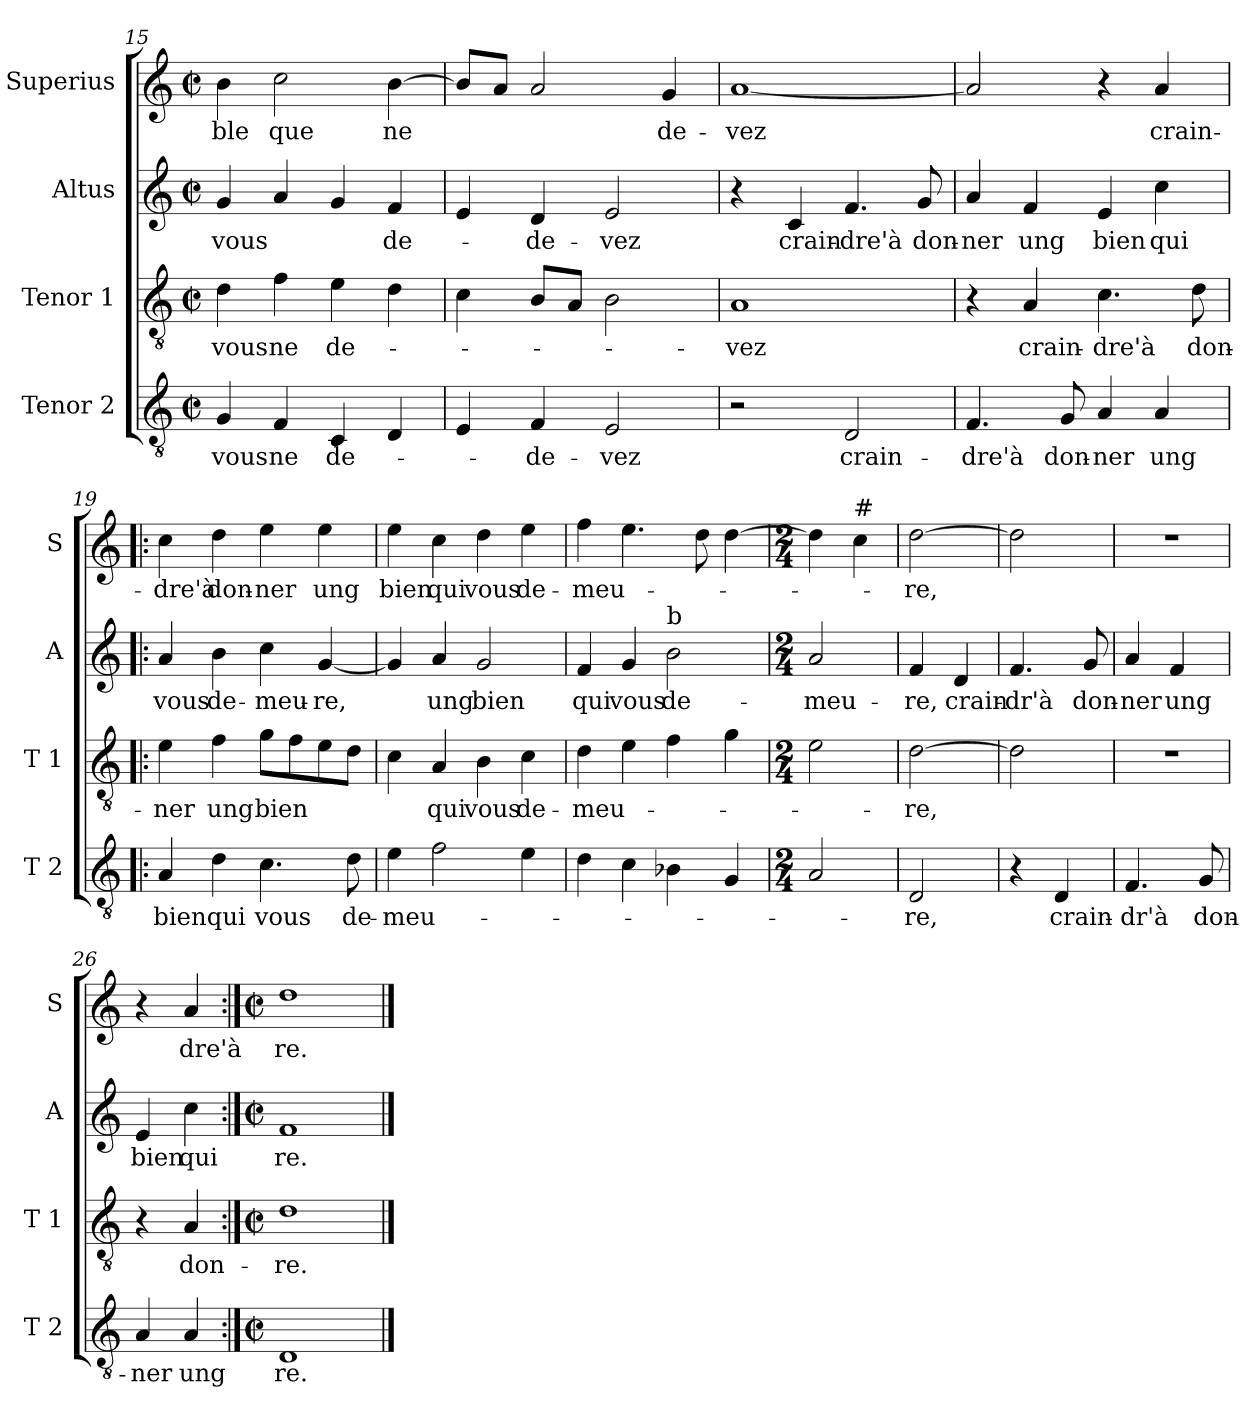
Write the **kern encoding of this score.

**kern	**text	**kern	**text	**kern	**text	**kern	**text
*part4	*part4	*part3	*part3	*part2	*part2	*part1	*part1
*staff4	*staff4	*staff3	*staff3	*staff2	*staff2	*staff1	*staff1
*I"Tenor 2	*	*I"Tenor 1	*	*I"Altus	*	*I"Superius	*
*I'T 2	*	*I'T 1	*	*I'A	*	*I'S	*
*clefGv2	*	*clefGv2	*	*clefG2	*	*clefG2	*
*k[]	*	*k[]	*	*k[]	*	*k[]	*
*C:	*	*C:	*	*C:	*	*C:	*
*M2/2	*	*M2/2	*	*M2/2	*	*M2/2	*
*met(c|)	*	*met(c|)	*	*met(c|)	*	*met(c|)	*
=15	=15	=15	=15	=15	=15	=15	=15
4G/	vous	4d\	vous	4g/	vous	4b\	-ble
4F/	ne	4f\	ne	4a/	.	2cc\	que
4C/	de-	4e\	de-	4g/	.	.	.
4D/	.	4d\	.	4f/	de-	[4b\	ne
!!LO:PB:g=z
=16	=16	=16	=16	=16	=16	=16	=16
4E/	.	4c\	.	4e/	.	8b/L]	.
.	.	.	.	.	.	8a/J	.
4F/	-de-	8B/L	.	4d/	-de-	2a/	.
.	.	8A/J	.	.	.	.	.
2E/	-vez	2B\	.	2e/	-vez	.	.
.	.	.	.	.	.	4g/	de-
=17	=17	=17	=17	=17	=17	=17	=17
2r	.	1A	-vez	4r	.	[1a	-vez
.	.	.	.	4c/	crain-	.	.
2D/	crain-	.	.	4.f/	-dre'à	.	.
.	.	.	.	8g/	don-	.	.
=18	=18	=18	=18	=18	=18	=18	=18
4.F/	-dre'à	4r	.	4a/	-ner	2a/]	.
.	.	4A/	crain-	4f/	ung	.	.
8G/	don-	.	.	.	.	.	.
4A/	-ner	4.c\	-dre'à	4e/	bien	4r	.
4A/	ung	.	.	4cc\	qui	4a/	crain-
.	.	8d\	don-	.	.	.	.
=19!|:	=19!|:	=19!|:	=19!|:	=19!|:	=19!|:	=19!|:	=19!|:
4A/	bien	4e\	-ner	4a/	vous	4cc\	-dre'à
4d\	qui	4f\	ung	4b\	de-	4dd\	don-
4.c\	vous	8g\L	bien	4cc\	-meu-	4ee\	-ner
.	.	8f\	.	.	.	.	.
.	.	8e\	.	[4g/	-re,	4ee\	ung
8d\	de-	8d\J	.	.	.	.	.
=20	=20	=20	=20	=20	=20	=20	=20
4e\	-meu-	4c\	.	4g/]	.	4ee\	bien
2f\	.	4A/	qui	4a/	ung	4cc\	qui
.	.	4B\	vous	2g/	bien	4dd\	vous
4e\	.	4c\	de-	.	.	4ee\	de-
!!LO:LB:g=z
=21	=21	=21	=21	=21	=21	=21	=21
4d\	.	4d\	-meu-	4f/	qui	4ff\	-meu-
4c\	.	4e\	.	4g/	vous	4.ee\	.
!	!	!	!	!LO:TX:a:t=b	!	!	!
4B-X\	.	4f\	.	2b\	de-	.	.
.	.	.	.	.	.	8dd\	.
4G/	.	4g\	.	.	.	[4dd\	.
=22	=22	=22	=22	=22	=22	=22	=22
*M2/4	*	*M2/4	*	*M2/4	*	*M2/4	*
2A/	.	2e\	.	2a/	-meu-	4dd\]	.
!	!	!	!	!	!	!LO:TX:a:t=#	!
.	.	.	.	.	.	4cc\	.
=23	=23	=23	=23	=23	=23	=23	=23
2D/	-re,	[2d\	-re,	4f/	-re,	[2dd\	-re,
.	.	.	.	4d/	crain-	.	.
=24	=24	=24	=24	=24	=24	=24	=24
4r	.	2d\]	.	4.f/	-dr'à	2dd\]	.
4D/	crain-	.	.	.	.	.	.
.	.	.	.	8g/	don-	.	.
=25	=25	=25	=25	=25	=25	=25	=25
4.F/	-dr'à	2r	.	4a/	-ner	2r	.
.	.	.	.	4f/	ung	.	.
8G/	don-	.	.	.	.	.	.
=26	=26	=26	=26	=26	=26	=26	=26
4A/	-ner	4r	.	4e/	bien	4r	.
4A/	ung	4A/	don-	4cc\	qui	4a/	dre'à
=27:|!	=27:|!	=27:|!	=27:|!	=27:|!	=27:|!	=27:|!	=27:|!
*M2/2	*	*M2/2	*	*M2/2	*	*M2/2	*
*met(c|)	*	*met(c|)	*	*met(c|)	*	*met(c|)	*
1D	re.	1d	-re.	1f	re.	1dd	re.
==	==	==	==	==	==	==	==
*-	*-	*-	*-	*-	*-	*-	*-
